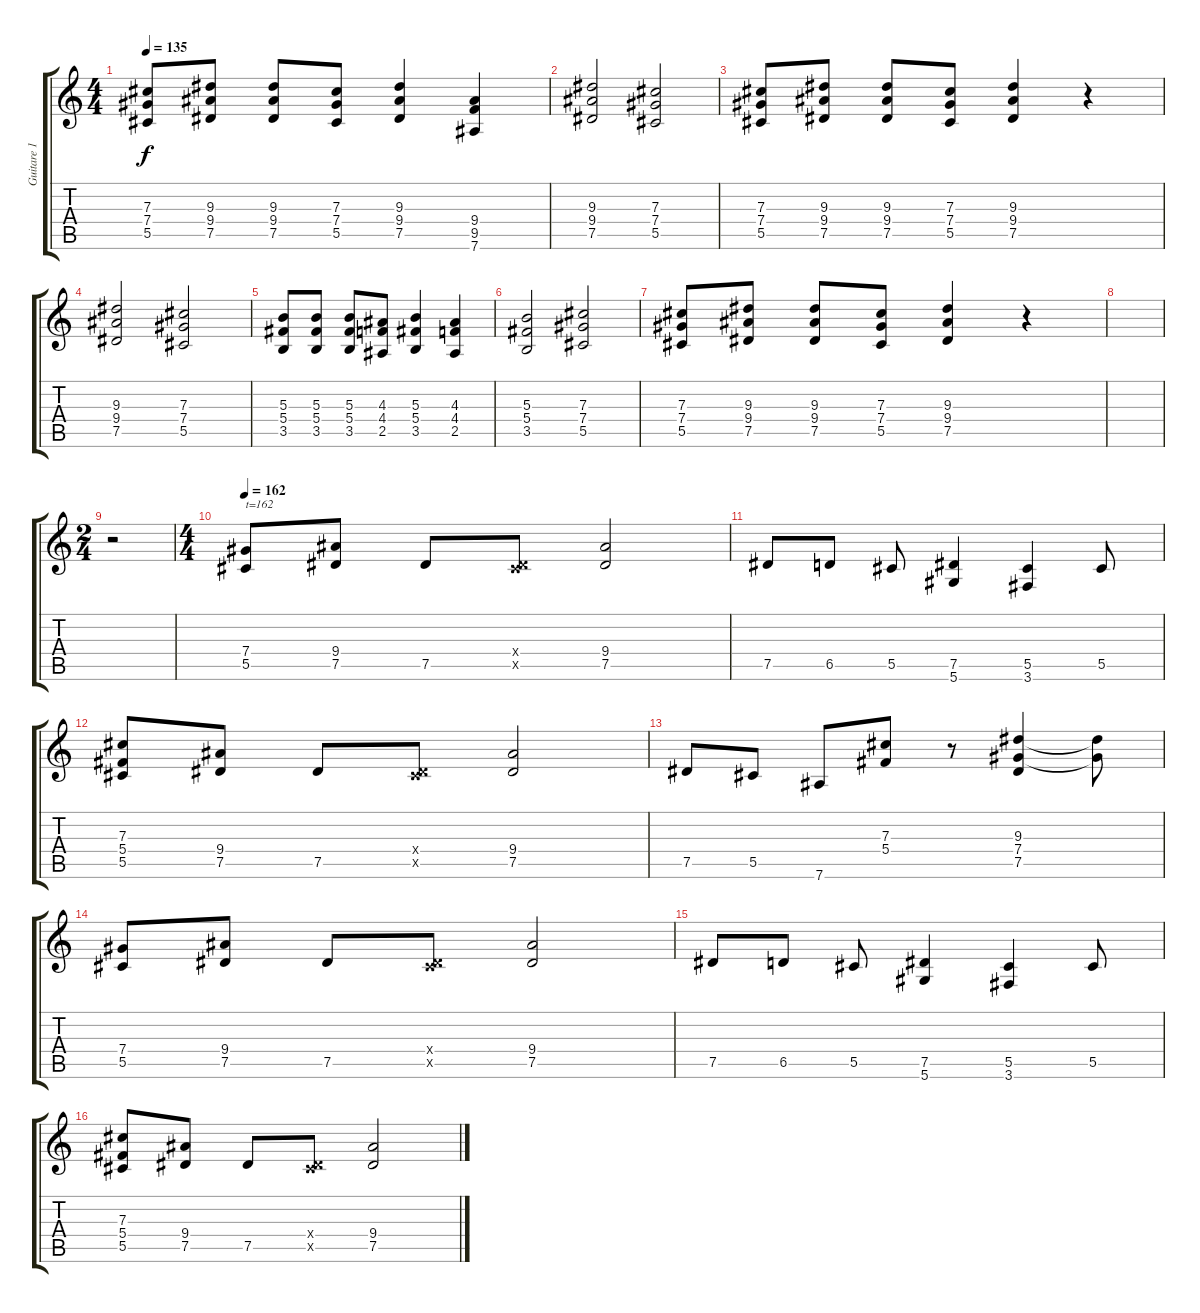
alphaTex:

\track ("Guitare 1" "Guitare 1") {instrument overdrivenguitar}
\staff {score tabs}
\tuning (Eb4 Bb3 Gb3 Db3 Ab2 Eb2) {hide}
\ts (4 4)
\tempo 135
\clef g2
\ks c
(7.3 7.4 5.5).8{dy f} (9.3 9.4 7.5).8 (9.3 9.4 7.5).8 (7.3 7.4 5.5).8 (9.3 9.4 7.5).4 (9.4 9.5 7.6).4 |
(9.3 9.4 7.5).2 (7.3 7.4 5.5).2 |
(7.3 7.4 5.5).8 (9.3 9.4 7.5).8 (9.3 9.4 7.5).8 (7.3 7.4 5.5).8 (9.3 9.4 7.5).4 r.4 |
(9.3 9.4 7.5).2 (7.3 7.4 5.5).2 |
(5.3 5.4 3.5).8 (5.3 5.4 3.5).8 (5.3 5.4 3.5).8 (4.3 4.4 2.5).8 (5.3 5.4 3.5).4 (4.3 4.4 2.5).4 |
(5.3 5.4 3.5).2 (7.3 7.4 5.5).2 |
(7.3 7.4 5.5).8 (9.3 9.4 7.5).8 (9.3 9.4 7.5).8 (7.3 7.4 5.5).8 (9.3 9.4 7.5).4 r.4 |
|
\ts (2 4)
r.2 |
\ts (4 4)
\tempo 162
(7.4 5.5).8{txt "t=162"} (9.4 7.5).8 7.5.8 (0.4{x} 7.5{x}).8 (9.4 7.5).2 |
7.5.8 6.5.8 5.5.8 (7.5 5.6).4 (5.5 3.6).4 5.5.8 |
(7.3 5.4 5.5).8 (9.4 7.5).8 7.5.8 (0.4{x} 7.5{x}).8 (9.4 7.5).2 |
7.5.8 5.5.8 7.6.8 (7.3 5.4).8 r.8 (9.3 7.4 7.5).4 (9.3{t} 7.4{t}).8 |
(7.4 5.5).8 (9.4 7.5).8 7.5.8 (0.4{x} 7.5{x}).8 (9.4 7.5).2 |
7.5.8 6.5.8 5.5.8 (7.5 5.6).4 (5.5 3.6).4 5.5.8 |
(7.3 5.4 5.5).8 (9.4 7.5).8 7.5.8 (0.4{x} 7.5{x}).8 (9.4 7.5).2
